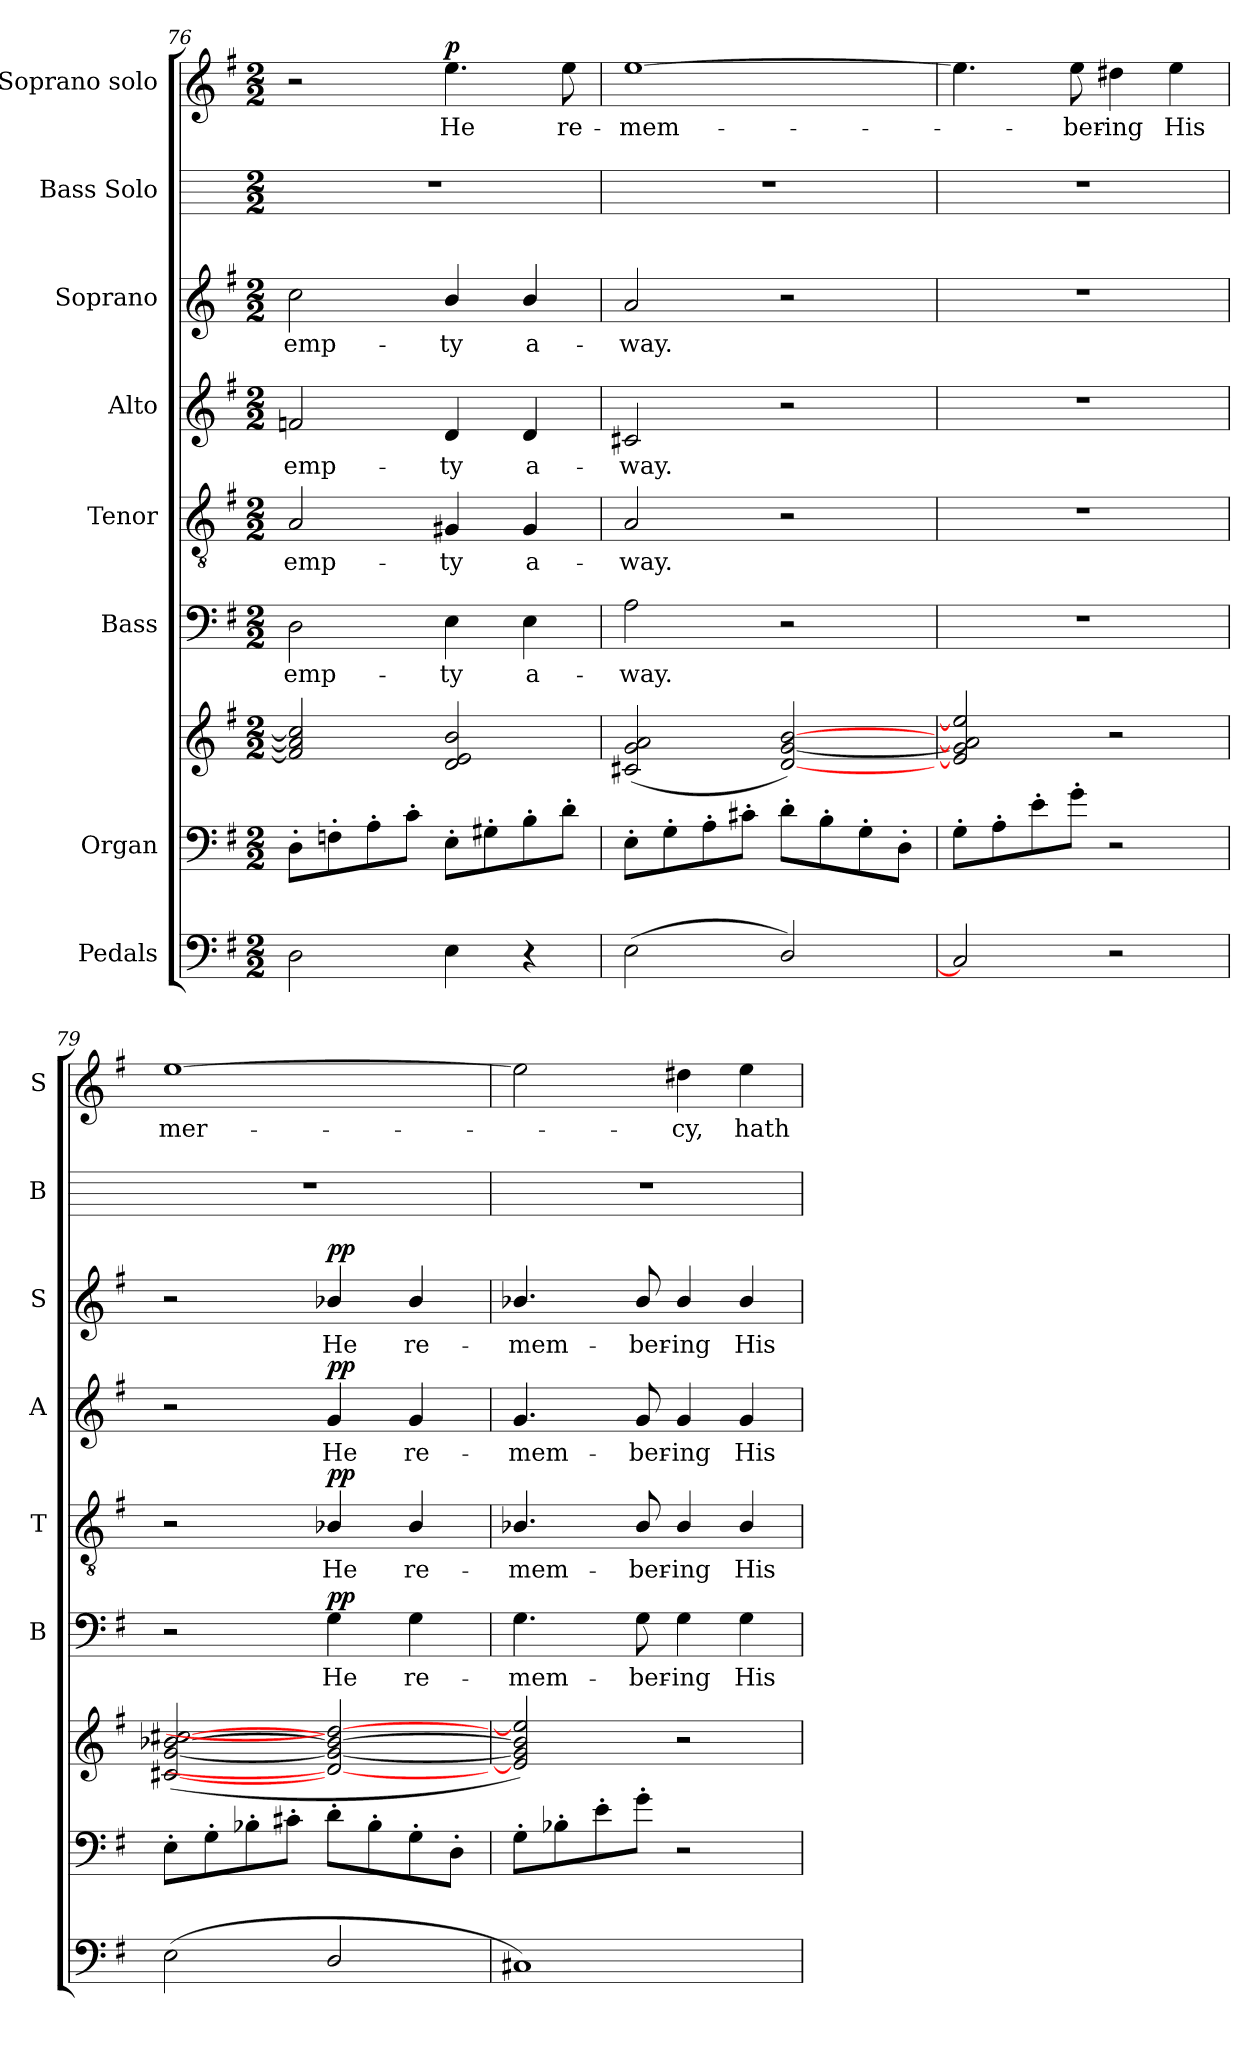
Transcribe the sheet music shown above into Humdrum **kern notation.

**kern	**kern	**kern	**kern	**text	**dynam	**kern	**text	**dynam	**kern	**text	**dynam	**kern	**text	**dynam	**kern	**kern	**text	**dynam
*part8	*part7	*part7	*part6	*part6	*part6	*part5	*part5	*part5	*part4	*part4	*part4	*part3	*part3	*part3	*part2	*part1	*part1	*part1
*staff9	*staff8	*staff7	*staff6	*staff6	*staff6	*staff5	*staff5	*staff5	*staff4	*staff4	*staff4	*staff3	*staff3	*staff3	*staff2	*staff1	*staff1	*staff1
*I"Pedals	*I"Organ	*	*I"Bass	*	*	*I"Tenor	*	*	*I"Alto	*	*	*I"Soprano	*	*	*I"Bass Solo	*I"Soprano solo	*	*
*	*	*	*I'B	*	*	*I'T	*	*	*I'A	*	*	*I'S	*	*	*I'B	*I'S	*	*
*clefF4	*clefF4	*clefG2	*clefF4	*	*	*clefGv2	*	*	*clefG2	*	*	*clefG2	*	*	*	*clefG2	*	*
*k[f#]	*k[f#]	*k[f#]	*k[f#]	*	*	*k[f#]	*	*	*k[f#]	*	*	*k[f#]	*	*	*	*k[f#]	*	*
*G:	*G:	*G:	*G:	*	*	*G:	*	*	*G:	*	*	*G:	*	*	*	*G:	*	*
*M2/2	*M2/2	*M2/2	*M2/2	*	*	*M2/2	*	*	*M2/2	*	*	*M2/2	*	*	*M2/2	*M2/2	*	*
=76	=76	=76	=76	=76	=76	=76	=76	=76	=76	=76	=76	=76	=76	=76	=76	=76	=76	=76
!	!	!	!	!LO:LY:b	!	!	!LO:LY:b	!	!	!LO:LY:b	!	!	!LO:LY:b	!	!	!	!	!
2D	8D'L	2f] 2a] 2cc]	2D	emp-	.	2A	emp-	.	2fn	emp-	.	2cc	emp-	.	1r	2r	.	.
.	8Fn'	.	.	.	.	.	.	.	.	.	.	.	.	.	.	.	.	.
.	8A'	.	.	.	.	.	.	.	.	.	.	.	.	.	.	.	.	.
.	8c'J	.	.	.	.	.	.	.	.	.	.	.	.	.	.	.	.	.
!	!	!	!	!LO:LY:b	!	!	!LO:LY:b	!	!	!LO:LY:b	!	!	!LO:LY:b	!	!	!	!LO:LY:b	!LO:DY:b
4E	8E'L	2d 2e 2b	4E	-ty	.	4G#X	-ty	.	4d	-ty	.	4b/	-ty	.	.	4.ee	He	p
.	8G#X'	.	.	.	.	.	.	.	.	.	.	.	.	.	.	.	.	.
!	!	!	!	!LO:LY:b	!	!	!LO:LY:b	!	!	!LO:LY:b	!	!	!LO:LY:b	!	!	!	!	!
4r	8B'	.	4E	a-	.	4G#	a-	.	4d	a-	.	4b/	a-	.	.	.	.	.
!	!	!	!	!	!	!	!	!	!	!	!	!	!	!	!	!	!LO:LY:b	!
.	8d'J	.	.	.	.	.	.	.	.	.	.	.	.	.	.	8ee	re-	.
=77	=77	=77	=77	=77	=77	=77	=77	=77	=77	=77	=77	=77	=77	=77	=77	=77	=77	=77
!	!	!	!	!LO:LY:b	!	!	!LO:LY:b	!	!	!LO:LY:b	!	!	!LO:LY:b	!	!	!	!LO:LY:b	!
(<2E	8E'L	(<2c#X 2g 2a	2A	-way.	.	2A	-way.	.	2c#X	-way.	.	2a	-way.	.	1r	[1ee	-mem-	.
.	8G'	.	.	.	.	.	.	.	.	.	.	.	.	.	.	.	.	.
.	8A'	.	.	.	.	.	.	.	.	.	.	.	.	.	.	.	.	.
.	8c#X'J	.	.	.	.	.	.	.	.	.	.	.	.	.	.	.	.	.
2D/)	8d'L	[2d [2g [2b)	2r	.	.	2r	.	.	2r	.	.	2r	.	.	.	.	.	.
.	8B'	.	.	.	.	.	.	.	.	.	.	.	.	.	.	.	.	.
.	8G'	.	.	.	.	.	.	.	.	.	.	.	.	.	.	.	.	.
.	8D'J	.	.	.	.	.	.	.	.	.	.	.	.	.	.	.	.	.
=78	=78	=78	=78	=78	=78	=78	=78	=78	=78	=78	=78	=78	=78	=78	=78	=78	=78	=78
2C#]	8G'L	2e] 2g] 2a] 2ee]	1r	.	.	1r	.	.	1r	.	.	1r	.	.	1r	4.ee]	.	.
.	8A'	.	.	.	.	.	.	.	.	.	.	.	.	.	.	.	.	.
.	8e'	.	.	.	.	.	.	.	.	.	.	.	.	.	.	.	.	.
!	!	!	!	!	!	!	!	!	!	!	!	!	!	!	!	!	!LO:LY:b	!
.	8g'J	.	.	.	.	.	.	.	.	.	.	.	.	.	.	8ee	ber-	.
!	!	!	!	!	!	!	!	!	!	!	!	!	!	!	!	!	!LO:LY:b	!
2r	2r	2r	.	.	.	.	.	.	.	.	.	.	.	.	.	4dd#X	-ing	.
!	!	!	!	!	!	!	!	!	!	!	!	!	!	!	!	!	!LO:LY:b	!
.	.	.	.	.	.	.	.	.	.	.	.	.	.	.	.	4ee	His	.
=79	=79	=79	=79	=79	=79	=79	=79	=79	=79	=79	=79	=79	=79	=79	=79	=79	=79	=79
!	!	!	!	!	!	!	!	!	!	!	!	!	!	!	!	!	!LO:LY:b	!
(<2E	8E'L	(<[2c#X [2g [2b-X [2cc#X	2r	.	.	2r	.	.	2r	.	.	2r	.	.	1r	[1ee	mer-	.
.	8G'	.	.	.	.	.	.	.	.	.	.	.	.	.	.	.	.	.
.	8B-X'	.	.	.	.	.	.	.	.	.	.	.	.	.	.	.	.	.
.	8c#X'J	.	.	.	.	.	.	.	.	.	.	.	.	.	.	.	.	.
!	!	!	!	!LO:LY:b	!LO:DY:b	!	!LO:LY:b	!LO:DY:b	!	!LO:LY:b	!LO:DY:b	!	!LO:LY:b	!LO:DY:b	!	!	!	!
2D/	8d'L	2d_ 2g_ 2b-_ 2dd_	4G	He	pp	4B-X/	He	pp	4g	He	pp	4b-X/	He	pp	.	.	.	.
.	8B-'	.	.	.	.	.	.	.	.	.	.	.	.	.	.	.	.	.
!	!	!	!	!LO:LY:b	!	!	!LO:LY:b	!	!	!LO:LY:b	!	!	!LO:LY:b	!	!	!	!	!
.	8G'	.	4G	re-	.	4B-/	re-	.	4g	re-	.	4b-/	re-	.	.	.	.	.
.	8D'J	.	.	.	.	.	.	.	.	.	.	.	.	.	.	.	.	.
=80	=80	=80	=80	=80	=80	=80	=80	=80	=80	=80	=80	=80	=80	=80	=80	=80	=80	=80
!	!	!	!	!LO:LY:b	!	!	!LO:LY:b	!	!	!LO:LY:b	!	!	!LO:LY:b	!	!	!	!	!
1C#X)	8G'L	2e] 2g] 2b-] 2ee])	4.G	-mem-	.	4.B-X/	-mem-	.	4.g	-mem-	.	4.b-X/	-mem-	.	1r	2ee]	.	.
.	8B-X'	.	.	.	.	.	.	.	.	.	.	.	.	.	.	.	.	.
.	8e'	.	.	.	.	.	.	.	.	.	.	.	.	.	.	.	.	.
!	!	!	!	!LO:LY:b	!	!	!LO:LY:b	!	!	!LO:LY:b	!	!	!LO:LY:b	!	!	!	!	!
.	8g'J	.	8G	-ber-	.	8B-/	-ber-	.	8g	-ber-	.	8b-/	-ber-	.	.	.	.	.
!	!	!	!	!LO:LY:b	!	!	!LO:LY:b	!	!	!LO:LY:b	!	!	!LO:LY:b	!	!	!	!LO:LY:b	!
.	2r	2r	4G	-ing	.	4B-/	-ing	.	4g	-ing	.	4b-/	-ing	.	.	4dd#X	cy,	.
!	!	!	!	!LO:LY:b	!	!	!LO:LY:b	!	!	!LO:LY:b	!	!	!LO:LY:b	!	!	!	!LO:LY:b	!
.	.	.	4G	His	.	4B-/	His	.	4g	His	.	4b-/	His	.	.	4ee	hath	.
=	=	=	=	=	=	=	=	=	=	=	=	=	=	=	=	=	=	=
*-	*-	*-	*-	*-	*-	*-	*-	*-	*-	*-	*-	*-	*-	*-	*-	*-	*-	*-
